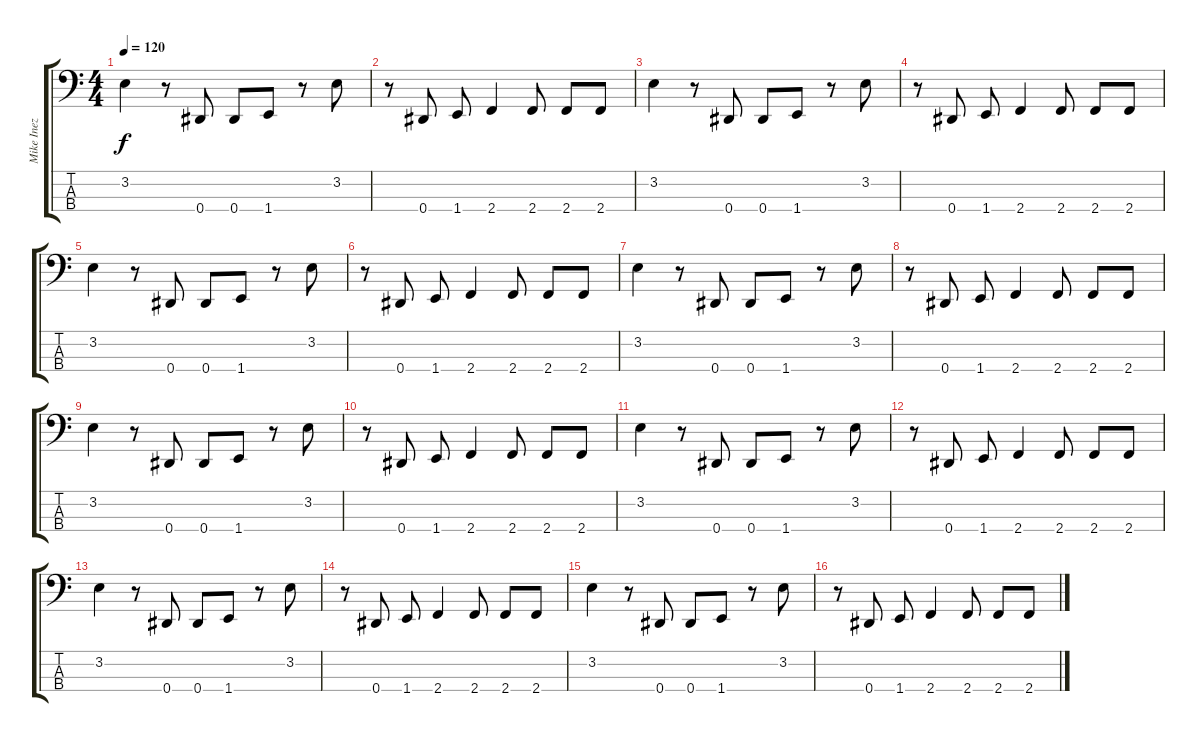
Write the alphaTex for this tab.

\track ("Mike Inez" "Mike Inez") {instrument electricbasspick}
\staff {score tabs}
\tuning (Gb2 Db2 Ab1 Eb1) {hide}
\ts (4 4)
\tempo 120
\clef f4
\ks c
3.2.4{dy f} r.8 0.4.8 0.4.8 1.4.8 r.8 3.2.8 |
r.8 0.4.8 1.4.8 2.4.4 2.4.8 2.4.8 2.4.8 |
3.2.4 r.8 0.4.8 0.4.8 1.4.8 r.8 3.2.8 |
r.8 0.4.8 1.4.8 2.4.4 2.4.8 2.4.8 2.4.8 |
3.2.4 r.8 0.4.8 0.4.8 1.4.8 r.8 3.2.8 |
r.8 0.4.8 1.4.8 2.4.4 2.4.8 2.4.8 2.4.8 |
3.2.4 r.8 0.4.8 0.4.8 1.4.8 r.8 3.2.8 |
r.8 0.4.8 1.4.8 2.4.4 2.4.8 2.4.8 2.4.8 |
3.2.4 r.8 0.4.8 0.4.8 1.4.8 r.8 3.2.8 |
r.8 0.4.8 1.4.8 2.4.4 2.4.8 2.4.8 2.4.8 |
3.2.4 r.8 0.4.8 0.4.8 1.4.8 r.8 3.2.8 |
r.8 0.4.8 1.4.8 2.4.4 2.4.8 2.4.8 2.4.8 |
3.2.4 r.8 0.4.8 0.4.8 1.4.8 r.8 3.2.8 |
r.8 0.4.8 1.4.8 2.4.4 2.4.8 2.4.8 2.4.8 |
3.2.4 r.8 0.4.8 0.4.8 1.4.8 r.8 3.2.8 |
r.8 0.4.8 1.4.8 2.4.4 2.4.8 2.4.8 2.4.8
